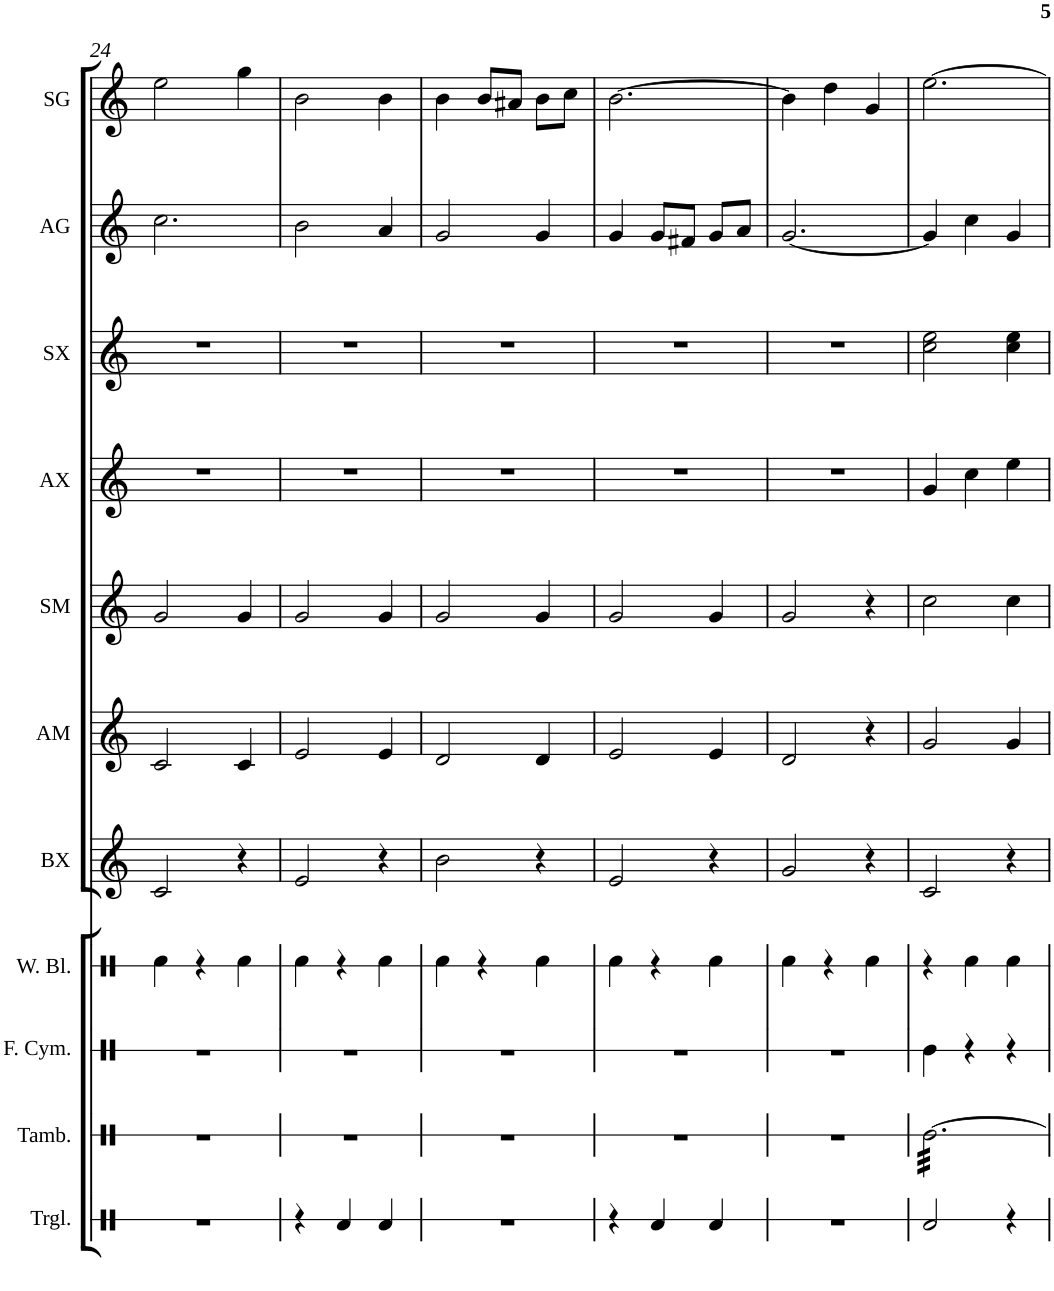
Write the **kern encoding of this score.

**kern	**kern	**kern	**kern	**kern	**kern	**kern	**kern	**kern	**kern	**kern
*part11	*part10	*part9	*part8	*part7	*part6	*part5	*part4	*part3	*part2	*part1
*staff11	*staff10	*staff9	*staff8	*staff7	*staff6	*staff5	*staff4	*staff3	*staff2	*staff1
*I"Triangle	*I"Tambourine	*I"Finger Cymbals	*I"Wood Blocks	*I"Bass Xylophone	*I"Alto Metallophone	*I"Soprano Metallophone	*I"Alto Xylophone	*I"Soprano Xylophone	*I"Alto Glockenspiel	*I"Soprano Glockenspiel
*I'Trgl.	*I'Tamb.	*I'F. Cym.	*I'W. Bl.	*I'BX	*I'AM	*I'SM	*I'AX	*I'SX	*I'AG	*I'SG
!!LO:PB:g=z
*clefX	*clefX	*clefX	*clefX	*clefG2	*clefG2	*clefG2	*clefG2	*clefG2	*clefG2	*clefG2
*	*	*	*	*Trd7c12	*	*Trd-7c-12	*	*Trd-7c-12	*Trd-7c-12	*Trd-14c-24
*k[]	*k[]	*k[]	*k[]	*k[]	*k[]	*k[]	*k[]	*k[]	*k[]	*k[]
*M3/4	*M3/4	*M3/4	*M3/4	*M3/4	*M3/4	*M3/4	*M3/4	*M3/4	*M3/4	*M3/4
=24	=24	=24	=24	=24	=24	=24	=24	=24	=24	=24
2.r	2.r	2.r	4Rf\	2c/	2c/	2g/	2.r	2.r	2.cc\	2ee\
.	.	.	4r	.	.	.	.	.	.	.
.	.	.	4Rf\	4r	4c/	4g/	.	.	.	4gg\
=25	=25	=25	=25	=25	=25	=25	=25	=25	=25	=25
4r	2.r	2.r	4Rf\	2e/	2e/	2g/	2.r	2.r	2b\	2b\
4Rd/	.	.	4r	.	.	.	.	.	.	.
4Rd/	.	.	4Rf\	4r	4e/	4g/	.	.	4a/	4b\
=26	=26	=26	=26	=26	=26	=26	=26	=26	=26	=26
2.r	2.r	2.r	4Rf\	2b\	2d/	2g/	2.r	2.r	2g/	4b\
.	.	.	4r	.	.	.	.	.	.	8b/L
.	.	.	.	.	.	.	.	.	.	8a#X/J
.	.	.	4Rf\	4r	4d/	4g/	.	.	4g/	8b\L
.	.	.	.	.	.	.	.	.	.	8cc\J
=27	=27	=27	=27	=27	=27	=27	=27	=27	=27	=27
4r	2.r	2.r	4Rf\	2e/	2e/	2g/	2.r	2.r	4g/	[2.b\
4Rd/	.	.	4r	.	.	.	.	.	8g/L	.
.	.	.	.	.	.	.	.	.	8f#X/J	.
4Rd/	.	.	4Rf\	4r	4e/	4g/	.	.	8g/L	.
.	.	.	.	.	.	.	.	.	8a/J	.
=28	=28	=28	=28	=28	=28	=28	=28	=28	=28	=28
2.r	2.r	2.r	4Rf\	2g/	2d/	2g/	2.r	2.r	[2.g/	4b\]
.	.	.	4r	.	.	.	.	.	.	4dd\
.	.	.	4Rf\	4r	4r	4r	.	.	.	4g/
=29	=29	=29	=29	=29	=29	=29	=29	=29	=29	=29
*	*tremolo	*	*	*	*	*	*	*	*	*
2Rd/	[32Re\LLL	4Re\	4r	2c/	2g/	2cc\	4g/	2cc\ 2ee\	4g/]	[2.ee\
.	32Re\	.	.	.	.	.	.	.	.	.
.	32Re\	.	.	.	.	.	.	.	.	.
.	32Re\	.	.	.	.	.	.	.	.	.
.	32Re\	.	.	.	.	.	.	.	.	.
.	32Re\	.	.	.	.	.	.	.	.	.
.	32Re\	.	.	.	.	.	.	.	.	.
.	32Re\	.	.	.	.	.	.	.	.	.
.	32Re\	4r	4Rf\	.	.	.	4cc\	.	4cc\	.
.	32Re\	.	.	.	.	.	.	.	.	.
.	32Re\	.	.	.	.	.	.	.	.	.
.	32Re\	.	.	.	.	.	.	.	.	.
.	32Re\	.	.	.	.	.	.	.	.	.
.	32Re\	.	.	.	.	.	.	.	.	.
.	32Re\	.	.	.	.	.	.	.	.	.
.	32Re\	.	.	.	.	.	.	.	.	.
4r	32Re\	4r	4Rf\	4r	4g/	4cc\	4ee\	4cc\ 4ee\	4g/	.
.	32Re\	.	.	.	.	.	.	.	.	.
.	32Re\	.	.	.	.	.	.	.	.	.
.	32Re\	.	.	.	.	.	.	.	.	.
.	32Re\	.	.	.	.	.	.	.	.	.
.	32Re\	.	.	.	.	.	.	.	.	.
.	32Re\	.	.	.	.	.	.	.	.	.
.	32Re\JJJ	.	.	.	.	.	.	.	.	.
*	*Xtremolo	*	*	*	*	*	*	*	*	*
=	=	=	=	=	=	=	=	=	=	=
*-	*-	*-	*-	*-	*-	*-	*-	*-	*-	*-
